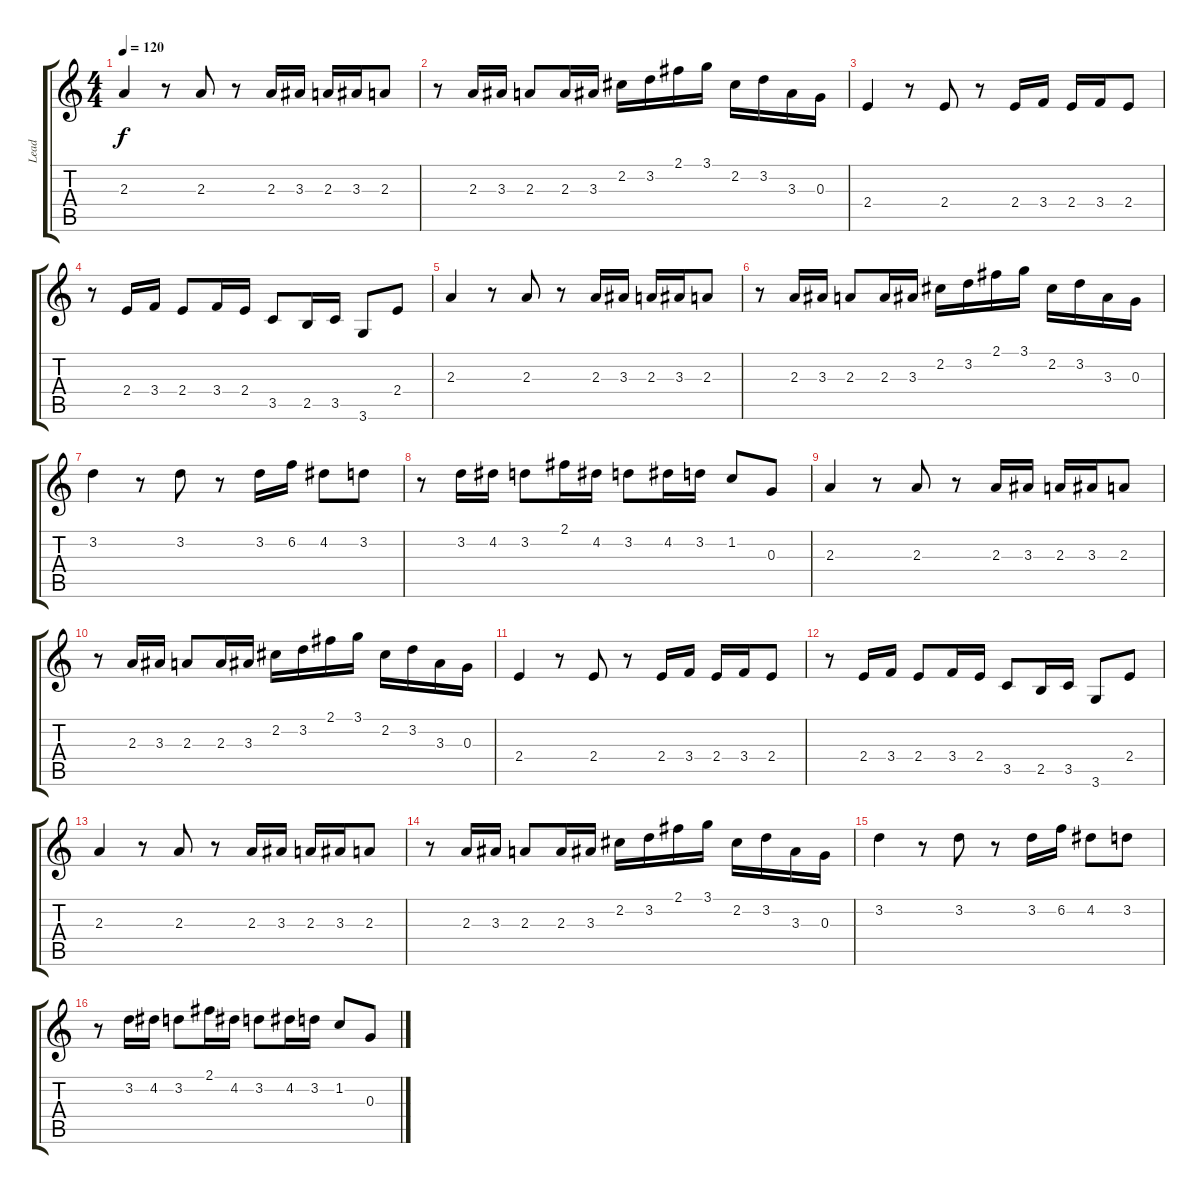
\track ("Lead" "Lead") {instrument overdrivenguitar}
\staff {score tabs}
\tuning (E4 B3 G3 D3 A2 E2) {hide}
\ts (4 4)
\tempo 120
\clef g2
\ks c
2.3.4{dy f volume 15} r.8 2.3.8 r.8 2.3.16 3.3.16 2.3.16 3.3.16 2.3.8 |
r.8 2.3.16 3.3.16 2.3.8 2.3.16 3.3.16 2.2.16 3.2.16 2.1.16 3.1.16 2.2.16 3.2.16 3.3.16 0.3.16 |
2.4.4 r.8 2.4.8 r.8 2.4.16 3.4.16 2.4.16 3.4.16 2.4.8 |
r.8 2.4.16 3.4.16 2.4.8 3.4.16 2.4.16 3.5.8 2.5.16 3.5.16 3.6.8 2.4.8 |
2.3.4 r.8 2.3.8 r.8 2.3.16 3.3.16 2.3.16 3.3.16 2.3.8 |
r.8 2.3.16 3.3.16 2.3.8 2.3.16 3.3.16 2.2.16 3.2.16 2.1.16 3.1.16 2.2.16 3.2.16 3.3.16 0.3.16 |
3.2.4 r.8 3.2.8 r.8 3.2.16 6.2.16 4.2.8 3.2.8 |
r.8 3.2.16 4.2.16 3.2.8 2.1.16 4.2.16 3.2.8 4.2.16 3.2.16 1.2.8 0.3.8 |
2.3.4 r.8 2.3.8 r.8 2.3.16 3.3.16 2.3.16 3.3.16 2.3.8 |
r.8 2.3.16 3.3.16 2.3.8 2.3.16 3.3.16 2.2.16 3.2.16 2.1.16 3.1.16 2.2.16 3.2.16 3.3.16 0.3.16 |
2.4.4 r.8 2.4.8 r.8 2.4.16 3.4.16 2.4.16 3.4.16 2.4.8 |
r.8 2.4.16 3.4.16 2.4.8 3.4.16 2.4.16 3.5.8 2.5.16 3.5.16 3.6.8 2.4.8 |
2.3.4 r.8 2.3.8 r.8 2.3.16 3.3.16 2.3.16 3.3.16 2.3.8 |
r.8 2.3.16 3.3.16 2.3.8 2.3.16 3.3.16 2.2.16 3.2.16 2.1.16 3.1.16 2.2.16 3.2.16 3.3.16 0.3.16 |
3.2.4 r.8 3.2.8 r.8 3.2.16 6.2.16 4.2.8 3.2.8 |
r.8 3.2.16 4.2.16 3.2.8 2.1.16 4.2.16 3.2.8 4.2.16 3.2.16 1.2.8 0.3.8
